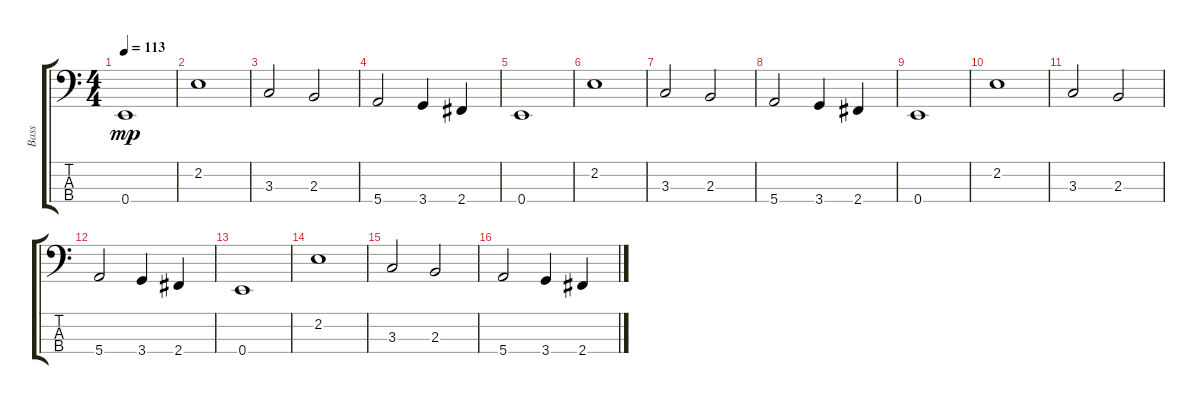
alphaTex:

\track ("Bass" "Bass") {instrument fretlessbass}
\staff {score tabs}
\tuning (G2 D2 A1 E1) {hide}
\ts (4 4)
\tempo 113
\clef f4
\ks c
0.4.1{dy mp} |
2.2.1 |
3.3.2 2.3.2 |
5.4.2 3.4.4 2.4.4 |
0.4.1 |
2.2.1 |
3.3.2 2.3.2 |
5.4.2 3.4.4 2.4.4 |
0.4.1 |
2.2.1 |
3.3.2 2.3.2 |
5.4.2 3.4.4 2.4.4 |
0.4.1 |
2.2.1 |
3.3.2 2.3.2 |
5.4.2 3.4.4 2.4.4
